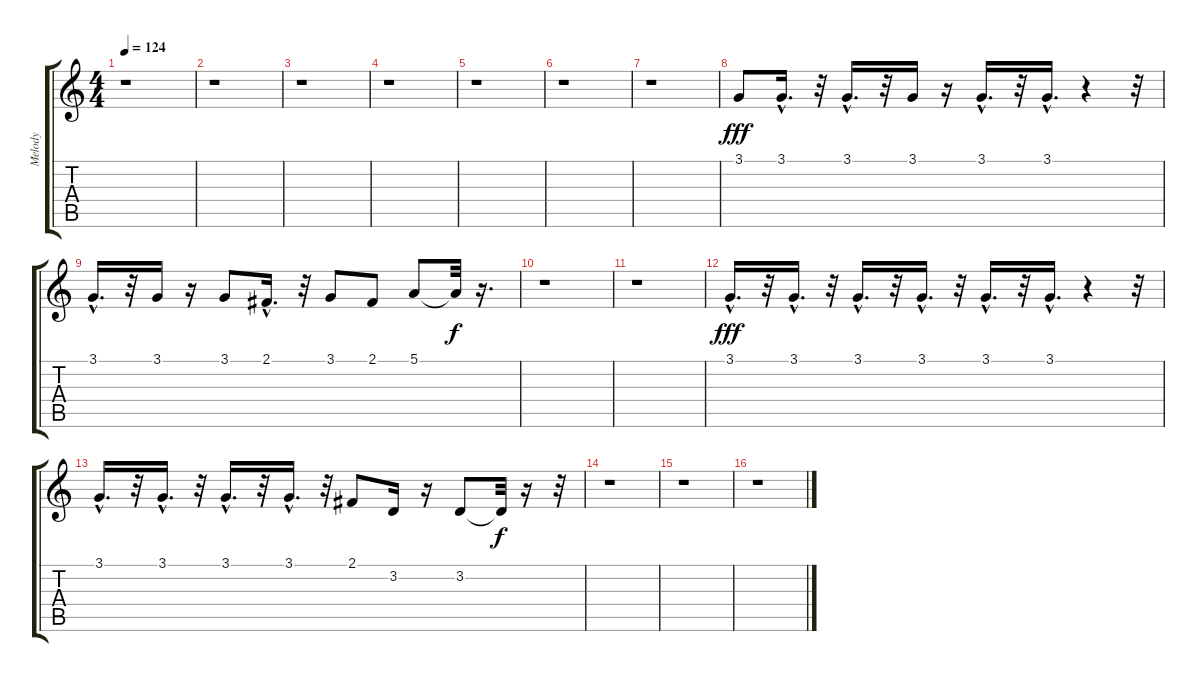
\track ("Melody" "Melody") {instrument baritonesax}
\staff {score tabs}
\tuning (E4 B3 G3 D3 A2 E2) {hide}
\ts (4 4)
\tempo 124
\clef g2
\ks c
r.1{dy f} |
r.1 |
r.1 |
r.1 |
r.1 |
r.1 |
r.1 |
3.1.8{dy fff} 3.1{hac}.16{d} r.32 3.1{hac}.16{d} r.32 3.1.16 r.16 3.1{hac}.16{d} r.32 3.1{hac}.16{d} r.4 r.32 |
3.1{hac}.16{d} r.32 3.1.16 r.16 3.1.8 2.1{hac}.16{d} r.32 3.1.8 2.1.8 5.1.8 5.1{t}.32{dy f} r.16{d} |
r.1 |
r.1 |
3.1{hac}.16{d dy fff} r.32 3.1{hac}.16{d} r.32 3.1{hac}.16{d} r.32 3.1{hac}.16{d} r.32 3.1{hac}.16{d} r.32 3.1{hac}.16{d} r.4 r.32 |
3.1{hac}.16{d} r.32 3.1{hac}.16{d} r.32 3.1{hac}.16{d} r.32 3.1{hac}.16{d} r.32 2.1.8 3.2.16 r.16 3.2.8 3.2{t}.32{dy f} r.16 r.32 |
r.1 |
r.1 |
r.1
